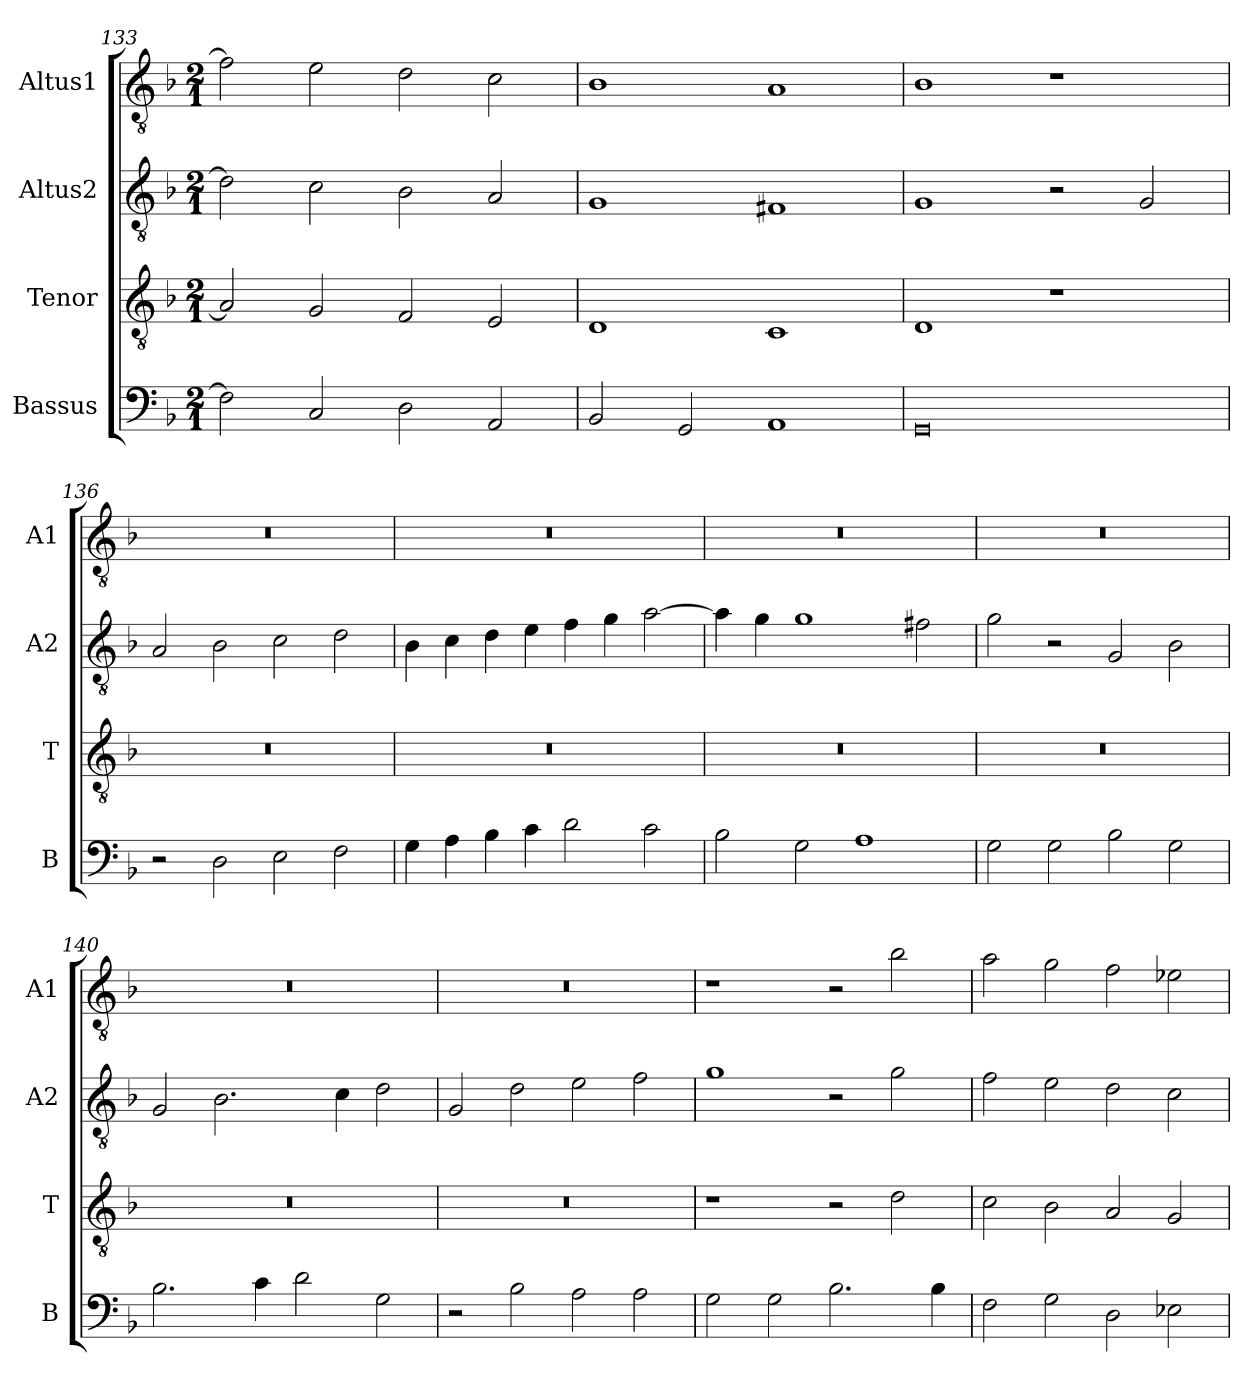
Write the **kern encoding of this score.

**kern	**kern	**kern	**kern
*part4	*part3	*part2	*part1
*staff4	*staff3	*staff2	*staff1
*I"Bassus	*I"Tenor	*I"Altus2	*I"Altus1
*I'B	*I'T	*I'A2	*I'A1
*clefF4	*clefGv2	*clefGv2	*clefGv2
*k[b-]	*k[b-]	*k[b-]	*k[b-]
*M2/1	*M2/1	*M2/1	*M2/1
=133	=133	=133	=133
2F\]	2A/]	2d\]	2f\]
2C/	2G/	2c\	2e\
2D\	2F/	2B-\	2d\
2AA/	2E/	2A/	2c\
=134	=134	=134	=134
2BB-/	1D	1G	1B-
2GG/	.	.	.
1AA	1C	1F#X	1A
=135	=135	=135	=135
0GG	1D	1G	1B-
.	1r	2r	1r
.	.	2G/	.
=136	=136	=136	=136
2r	0r	2A/	0r
2D\	.	2B-\	.
2E\	.	2c\	.
2F\	.	2d\	.
=137	=137	=137	=137
4G\	0r	4B-\	0r
4A\	.	4c\	.
4B-\	.	4d\	.
4c\	.	4e\	.
2d\	.	4f\	.
.	.	4g\	.
2c\	.	[2a\	.
=138	=138	=138	=138
2B-\	0r	4a\]	0r
.	.	4g\	.
2G\	.	1g	.
1A	.	.	.
.	.	2f#X\	.
=139	=139	=139	=139
2G\	0r	2g\	0r
2G\	.	2r	.
2B-\	.	2G/	.
2G\	.	2B-\	.
=140	=140	=140	=140
2.B-\	0r	2G/	0r
.	.	2.B-\	.
4c\	.	.	.
2d\	.	.	.
.	.	4c\	.
2G\	.	2d\	.
=141	=141	=141	=141
2r	0r	2G/	0r
2B-\	.	2d\	.
2A\	.	2e\	.
2A\	.	2f\	.
=142	=142	=142	=142
2G\	1r	1g	1r
2G\	.	.	.
2.B-\	2r	2r	2r
.	2d\	2g\	2b-\
4B-\	.	.	.
=143	=143	=143	=143
2F\	2c\	2f\	2a\
2G\	2B-\	2e\	2g\
2D\	2A/	2d\	2f\
2E-X\	2G/	2c\	2e-X\
=	=	=	=
*-	*-	*-	*-
